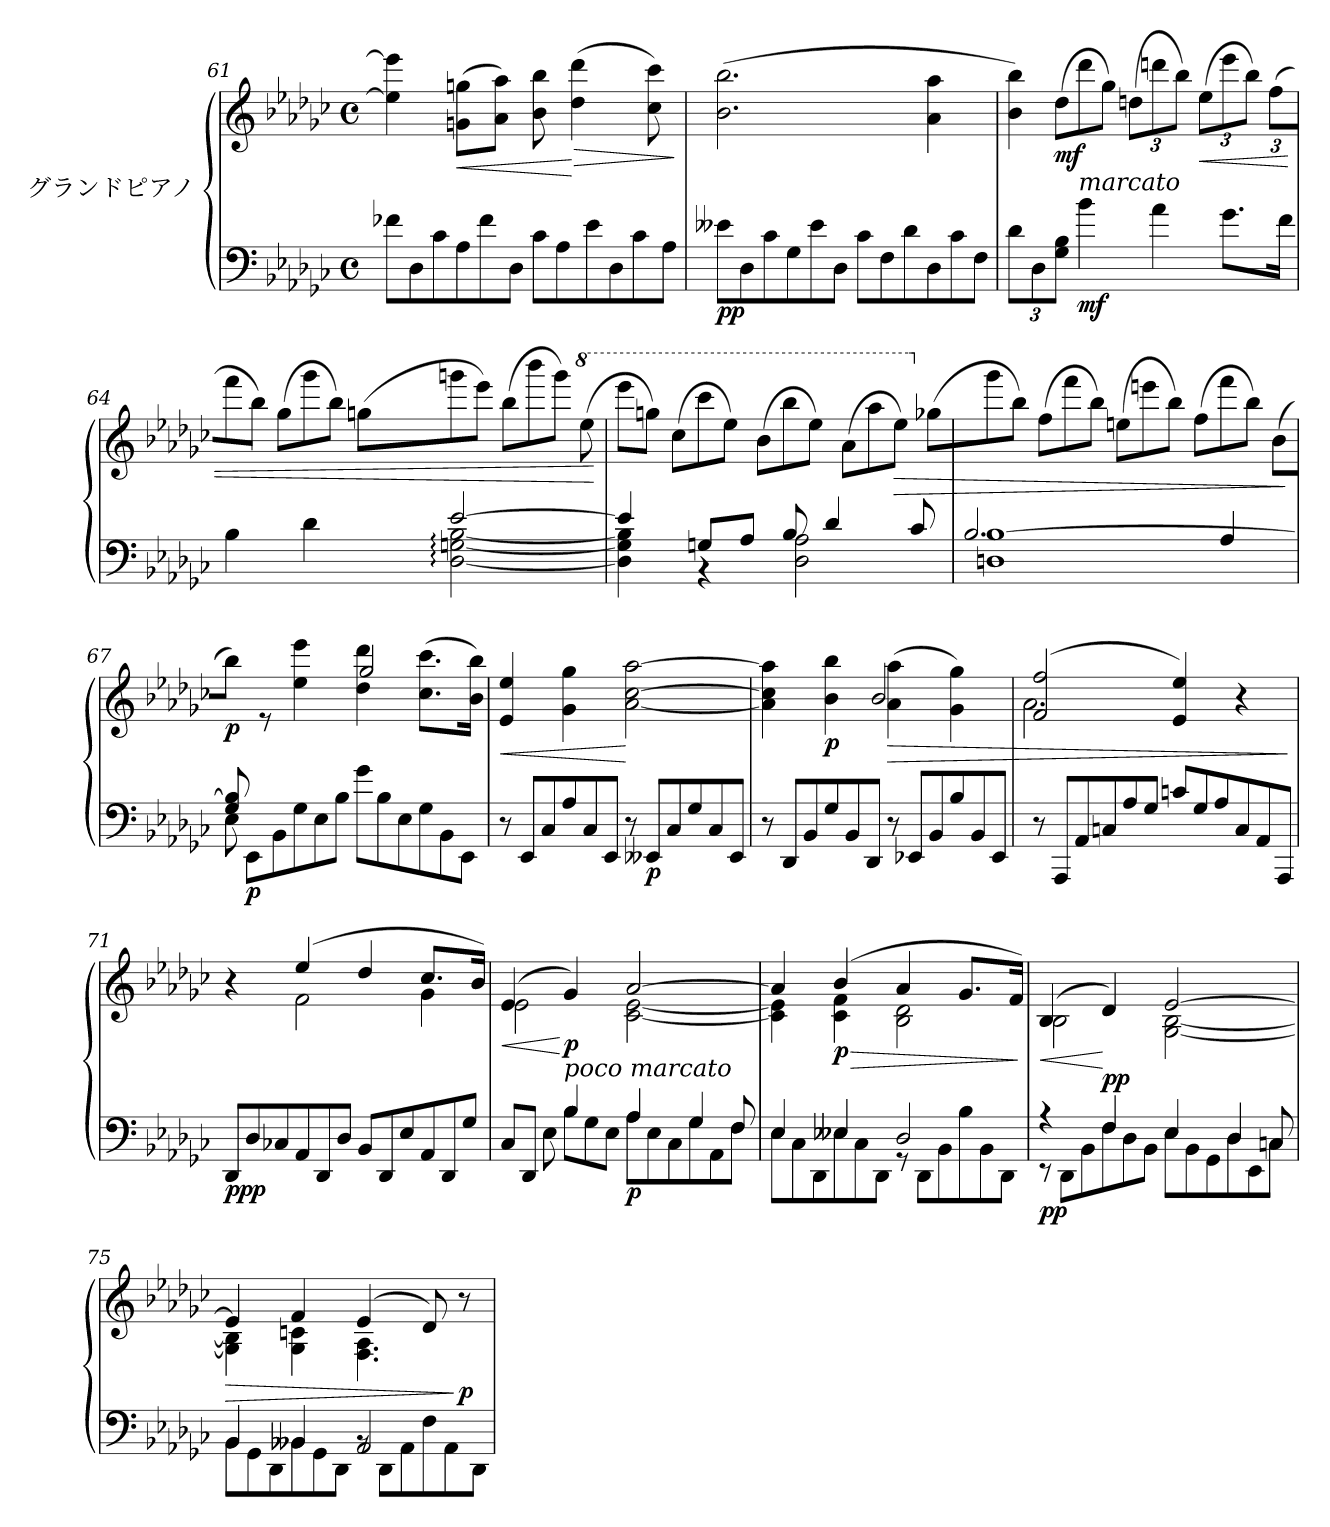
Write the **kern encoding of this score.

**kern	**kern	**dynam
*part1	*part1	*part1
*staff2	*staff1	*staff1/2
*I"グランドピアノ	*	*
*clefF4	*clefG2	*
*k[b-e-a-d-g-c-]	*k[b-e-a-d-g-c-]	*
*M4/4	*M4/4	*
*met(c)	*met(c)	*
*Xtuplet	*	*
=61	=61	=61
12f-X\L	4ee-\] 4eee-\]	.
12D-\	.	.
12c-\	.	.
!	!	!LO:HP:b
12A-\	(8gn\ 8ggn\L	<
12f-\	.	.
.	8a-\ 8aa-\J)	.
12D-\J	.	.
12c-\L	8b-\ 8bb-\	.
12A-\	.	.
!	!	!LO:HP:n=1:b
.	(4dd-\ 4ddd-\	[ >
12e-\	.	.
12D-\	.	.
12c-\	.	.
.	8cc-\ 8ccc-\)	.
12A-\J	.	.
.	.	]
!!LO:LB:g=z
=62	=62	=62
!	!	!LO:DY:b=2
!	!	!LO:DY:n=1:b
12e--X\L	(2.b-\ 2.bb-\	p p
12D-\	.	.
12c-\	.	.
12G-\	.	.
12e--\	.	.
12D-\J	.	.
12c-\L	.	.
12F\	.	.
12d-\	.	.
12D-\	4a-\ 4aa-\	.
12c-\	.	.
12F\J	.	.
=63	=63	=63
*tuplet	*	*
*Xbrackettup	*Xtuplet	*
12d-\L	6b-\ 6bb-\)	.
12D-\	.	.
!	!	!LO:DY:b
12G-\ 12B-\J	(12dd-\L	mf
*	*tuplet	*
*	*Xbrackettup	*
!LO:TX:a:i:t=marcato	!	!
!	!	!LO:DY:b=2
4b-\	12ddd-\	mf
.	12gg-\J)	.
.	(12ddn\L	.
4a-\	12dddn\	.
.	12bb-\J)	.
!	!	!LO:HP:b
.	(12ee-\L	<
8.g-\L	12eee-\	.
.	12bb-\J)	.
.	(12ff\L	.
16f\Jk	.	.
=64	=64	=64
*^	*	*
*	*	*Xtuplet	*
4B-\	4ryy	12fff\	.
.	.	12bb-\J)	.
.	.	(12gg-\L	.
4d-\	8.ryy	12ggg-\	.
.	.	12bb-\J)	.
.	.	(12ggn\L	.
*	*Xtuplet	*	*
.	48D-!LLLyy	.	.
.	48Gn!yy	.	.
.	48B-!JJJyy	.	.
*	*	*MM92	*
[2e-/	[2D-\: [2Gn\: [2B-\:	12gggn\	.
.	.	12eee-\J)	.
.	.	(12bb-\L	.
.	.	12bbb-\	.
.	.	12ggg\J)	.
*	*	*8va	*
.	.	(12eee-\	.
*v	*v	*	*
.	.	[
!!LO:LB:g=z
=65	=65	=65
*^	*	*
4e-/]	4D-\] 4G\] 4B-\]	12eeee-\L	.
.	.	12gggn\J)	.
.	.	(12ccc-\L	.
8Gn/L	4r	12cccc-\	.
.	.	12eee-\J)	.
8A-/J	.	.	.
.	.	(12bb-\L	.
8B-/	2D-\ 2A-\	12bbb-\	.
.	.	12eee-\J)	.
4d-/	.	.	.
.	.	(12aa-\L	.
.	.	12aaa-\	.
!	!	!	!LO:HP:b
.	.	12eee-\J)	>
8c-/	.	.	.
*	*	*X8va	*
.	.	(12gg-X\L	.
=66	=66	=66	=66
1Dn [1B-	2.B-/	12ggg-\	.
.	.	12bb-\J)	.
.	.	(12ff\L	.
.	.	12fff\	.
.	.	12bb-\J)	.
.	.	(12een\L	.
.	.	12eeen\	.
.	.	12bb-\J)	.
*	*	*MM88	*
.	.	(12ff\L	.
.	4A-/	12fff\	.
.	.	12bb-\J)	.
*	*	*MM80	*
.	.	(12b-\L	.
*v	*v	*	*
.	.	]
=67	=67	=67
*	*MM60	*
*^	*^	*
!	!	!	!	!LO:DY:b
12G-/ 12B-/]	8E-\	8bb-\J)	2ryy	p
!	!	!	!	!LO:DY:b=2
12EE-\L	.	.	.	p
.	8ryy	8re	.	.
12BB-\	.	.	.	.
12G-\	4ryy	4ee-\ 4eee-\	.	.
12E-\	.	.	.	.
12B-\J	.	.	.	.
12g-\L	2ryy	4dd-\ 4ddd-\	2gg-/	.
12B-\	.	.	.	.
12E-\	.	.	.	.
12G-\	.	(>8.cc-\ 8.ccc-\L	.	.
12BB-\	.	.	.	.
12EE-\J	.	.	.	.
.	.	16b-\ 16bb-\Jk)	.	.
*v	*v	*	*	*
*	*v	*v	*
=68	=68	=68
!	!	!LO:HP:b
12r	4e-/ 4ee-/	<
12EE-/L	.	.
12C-/	.	.
12A-/	4g-\ 4gg-\	.
12C-/	.	.
12EE-/J	.	.
12r	[2a-\ [2cc-\ [2aa-\	[
!	!	!LO:DY:b=2
12EE--X/L	.	p
12C-/	.	.
12G-/	.	.
12C-/	.	.
12EE--/J	.	.
!!LO:LB:g=z
=69	=69	=69
*	*^	*
12r	4a-\] 4cc-\] 4aa-\]	2ryy	.
12DD-/L	.	.	.
12BB-/	.	.	.
!	!	!	!LO:DY:b
12G-/	4b-\ 4bb-\	.	p
12BB-/	.	.	.
12DD-/J	.	.	.
*	*MM88	*	*
!	!	!	!LO:HP:b
12r	(>4a-\ 4aa-\	2b-/	>
12EE-X/L	.	.	.
12BB-/	.	.	.
*	*MM84	*	*
12B-/	4g-\ 4gg-\)	.	.
12BB-/	.	.	.
12EE-/J	.	.	.
=70	=70	=70	=70
12r	(2f/ 2ff/	2.a-\	.
12AAA-/L	.	.	.
12AA-/	.	.	.
12Cn/	.	.	.
12A-/	.	.	.
12G-/J	.	.	.
12cn/L	4e-/ 4ee-/)	.	.
12G-/	.	.	.
12A-/	.	.	.
12C/	4r	4rffyy	.
12AA-/	.	.	.
12AAA-/J	.	.	.
*	*v	*v	*
.	.	]
=71	=71	=71
*	*^	*
!	!	!	!LO:DY:b=2
!	!	!	!LO:DY:n=1:b
12DD-/L	4r	4rffyy	pp p
12D-/	.	.	.
12C-X/	.	.	.
12AA-/	(4ee-/	2f\	.
12DD-/	.	.	.
12D-/J	.	.	.
12BB-/L	4dd-/	.	.
12DD-/	.	.	.
12E-/	.	.	.
12AA-/	8.cc-/L	4g-\	.
12DD-/	.	.	.
12G-/J	.	.	.
.	16b-/Jk)	.	.
=72	=72	=72	=72
*^	*	*	*
!	!	!	!	!LO:HP:b
4ryy	12C-/L	(4e-/	2e-\	<
.	12DD-/J	.	.	.
.	12E-\	.	.	.
!LO:TX:a:i:t=poco marcato	!	!	!	!
!	!	!	!	!LO:DY:n=1:b
4B-/	12B-\L	4g-/)	.	[ p
.	12G-\	.	.	.
.	12E-\J	.	.	.
!	!	!	!	!LO:DY:n=2:b=2
4A-/	12A-\L	[2a-/	[2c-\ [2e-\	p
.	12E-\	.	.	.
.	12C-\	.	.	.
6G-/	12G-\	.	.	.
.	12AA-\	.	.	.
12F/	12F\J	.	.	.
!!LO:PB:g=z	!!
=73	=73	=73	=73	=73
4E-/	12E-\L	4a-/]	4c-\] 4e-\]	.
.	12C-\	.	.	.
.	12DD-\	.	.	.
!	!	!	!	!LO:HP:b
!	!	!	!	!LO:DY:n=1:b
4E--X/	12E--\	(4b-/	4c-\ 4f\	> p
.	12C-\	.	.	.
.	12DD-\J	.	.	.
2D-/	12r	4a-/	2B-\ 2d-\	.
.	12DD-\L	.	.	.
.	12BB-\	.	.	.
.	12B-\	8.g-/L	.	.
.	12BB-\	.	.	.
.	12DD-\J	.	.	.
.	.	16f/Jk)	.	.
*v	*v	*	*	*
*	*v	*v	*
.	.	]
=74	=74	=74
*^	*	*
!	!	!	!LO:HP:b
*	*	*^	*
!	!	!	!	!LO:DY:n=1:b=2
!	!	!	!	!LO:DY:n=2:b
4r	12r	(4B-/	2B-\	< p p
.	12DD-\L	.	.	.
.	12BB-\	.	.	.
!	!	!	!	!LO:DY:n=3:a=2
!	!	!	!	!LO:DY:n=4:b=2
4F/	12F\	4d-/)	.	[ p p
.	12D-\	.	.	.
.	12BB-\J	.	.	.
4E-/	12E-\L	[2e-/	[2G-\ [2B-\	.
.	12BB-\	.	.	.
.	12GG-\	.	.	.
6D-/	12D-\	.	.	.
.	12EE-\	.	.	.
12Cn/	12C\J	.	.	.
=75	=75	=75	=75	=75
!	!	!	!	!LO:HP:b
4BB-/	12BB-\L	4e-/]	4G-\] 4B-\]	>
.	12GG-\	.	.	.
.	12DD-\	.	.	.
4BB--X/	12BB--\	4f/	4G-\ 4cn\	.
.	12GG-\	.	.	.
.	12DD-\J	.	.	.
2AA-/	12rBB	(4e-/	4.F\ 4.A-\	.
.	12DD-\L	.	.	.
.	12AA-\	.	.	.
.	12F\	8d-/)	.	.
.	12AA-\	.	.	.
!	!	!	!	!LO:DY:n=1:b
.	.	8r	8ryy	] p
.	12DD-\J	.	.	.
*v	*v	*	*	*
*	*v	*v	*
=	=	=
*-	*-	*-
